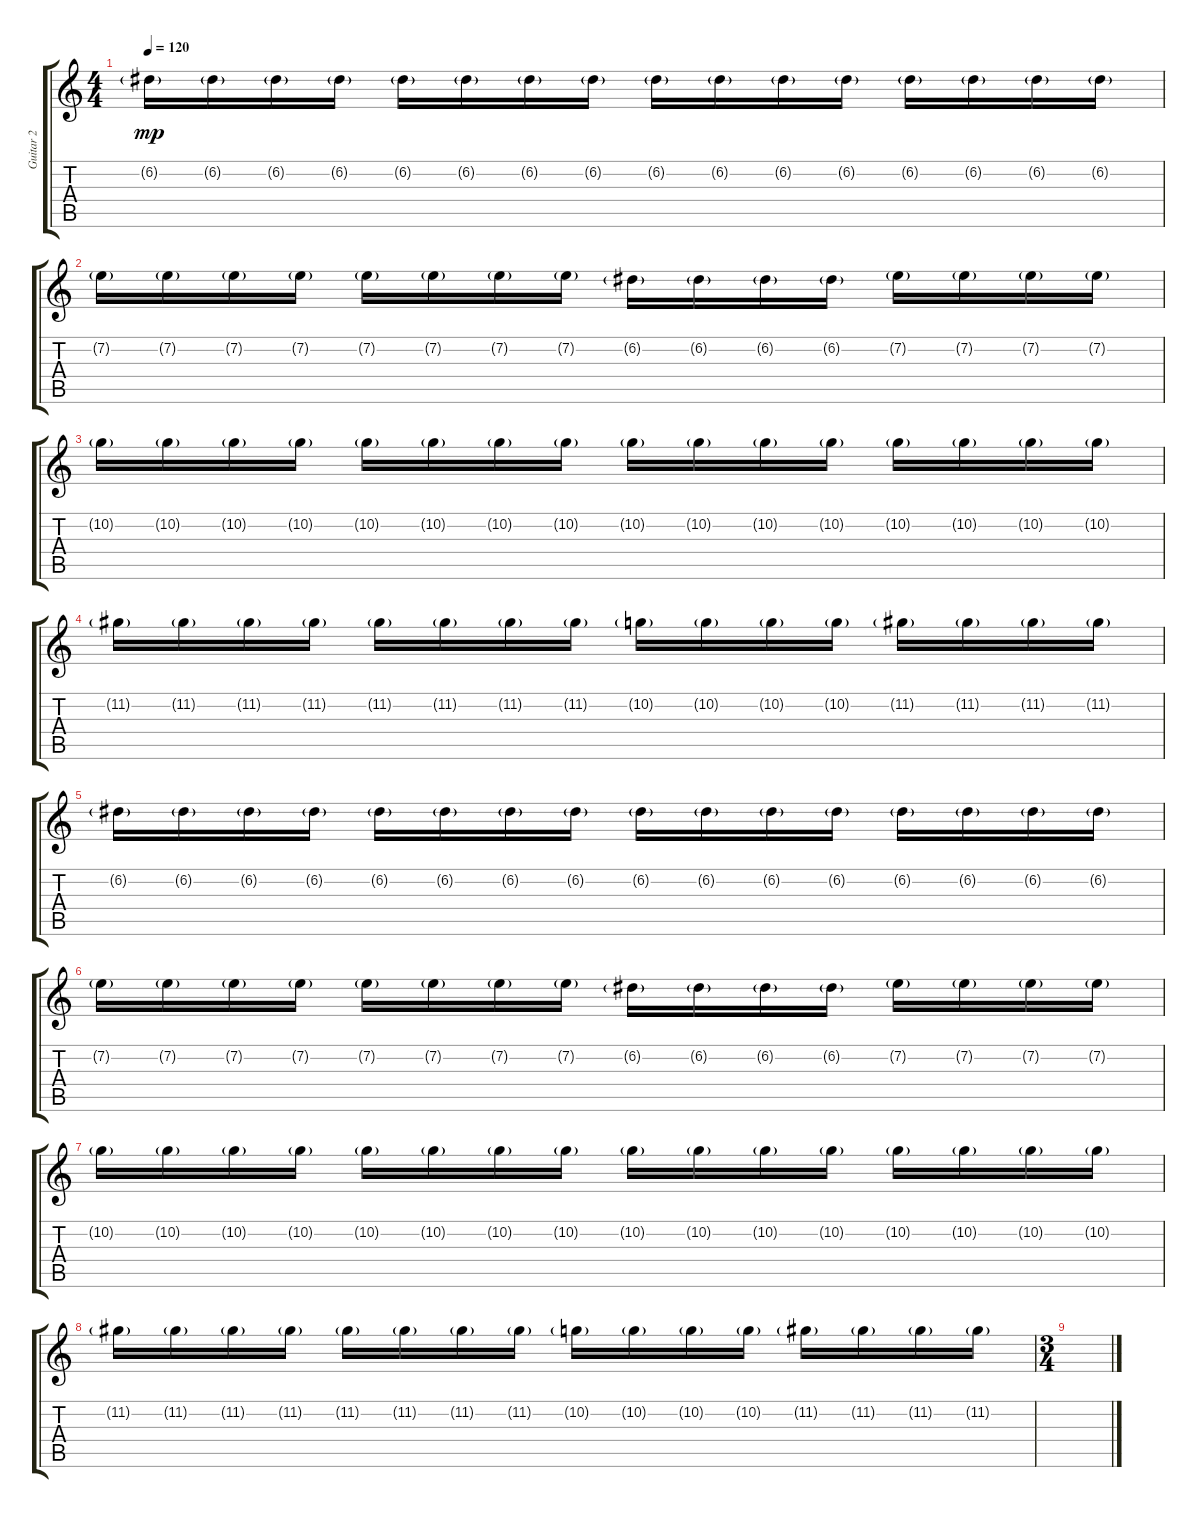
\track ("Guitar 2" "Guitar 2") {instrument distortionguitar}
\staff {score tabs}
\tuning (D4 A3 F3 C3 G2 D2) {hide}
\ts (4 4)
\tempo 120
\clef g2
\ks c
6.2{g}.16{dy mp} 6.2{g}.16 6.2{g}.16 6.2{g}.16 6.2{g}.16 6.2{g}.16 6.2{g}.16 6.2{g}.16 6.2{g}.16 6.2{g}.16 6.2{g}.16 6.2{g}.16 6.2{g}.16 6.2{g}.16 6.2{g}.16 6.2{g}.16 |
7.2{g}.16 7.2{g}.16 7.2{g}.16 7.2{g}.16 7.2{g}.16 7.2{g}.16 7.2{g}.16 7.2{g}.16 6.2{g}.16 6.2{g}.16 6.2{g}.16 6.2{g}.16 7.2{g}.16 7.2{g}.16 7.2{g}.16 7.2{g}.16 |
10.2{g}.16 10.2{g}.16 10.2{g}.16 10.2{g}.16 10.2{g}.16 10.2{g}.16 10.2{g}.16 10.2{g}.16 10.2{g}.16 10.2{g}.16 10.2{g}.16 10.2{g}.16 10.2{g}.16 10.2{g}.16 10.2{g}.16 10.2{g}.16 |
11.2{g}.16 11.2{g}.16 11.2{g}.16 11.2{g}.16 11.2{g}.16 11.2{g}.16 11.2{g}.16 11.2{g}.16 10.2{g}.16 10.2{g}.16 10.2{g}.16 10.2{g}.16 11.2{g}.16 11.2{g}.16 11.2{g}.16 11.2{g}.16 |
6.2{g}.16 6.2{g}.16 6.2{g}.16 6.2{g}.16 6.2{g}.16 6.2{g}.16 6.2{g}.16 6.2{g}.16 6.2{g}.16 6.2{g}.16 6.2{g}.16 6.2{g}.16 6.2{g}.16 6.2{g}.16 6.2{g}.16 6.2{g}.16 |
7.2{g}.16 7.2{g}.16 7.2{g}.16 7.2{g}.16 7.2{g}.16 7.2{g}.16 7.2{g}.16 7.2{g}.16 6.2{g}.16 6.2{g}.16 6.2{g}.16 6.2{g}.16 7.2{g}.16 7.2{g}.16 7.2{g}.16 7.2{g}.16 |
10.2{g}.16 10.2{g}.16 10.2{g}.16 10.2{g}.16 10.2{g}.16 10.2{g}.16 10.2{g}.16 10.2{g}.16 10.2{g}.16 10.2{g}.16 10.2{g}.16 10.2{g}.16 10.2{g}.16 10.2{g}.16 10.2{g}.16 10.2{g}.16 |
11.2{g}.16 11.2{g}.16 11.2{g}.16 11.2{g}.16 11.2{g}.16 11.2{g}.16 11.2{g}.16 11.2{g}.16 10.2{g}.16 10.2{g}.16 10.2{g}.16 10.2{g}.16 11.2{g}.16 11.2{g}.16 11.2{g}.16 11.2{g}.16 |
\ts (3 4)
